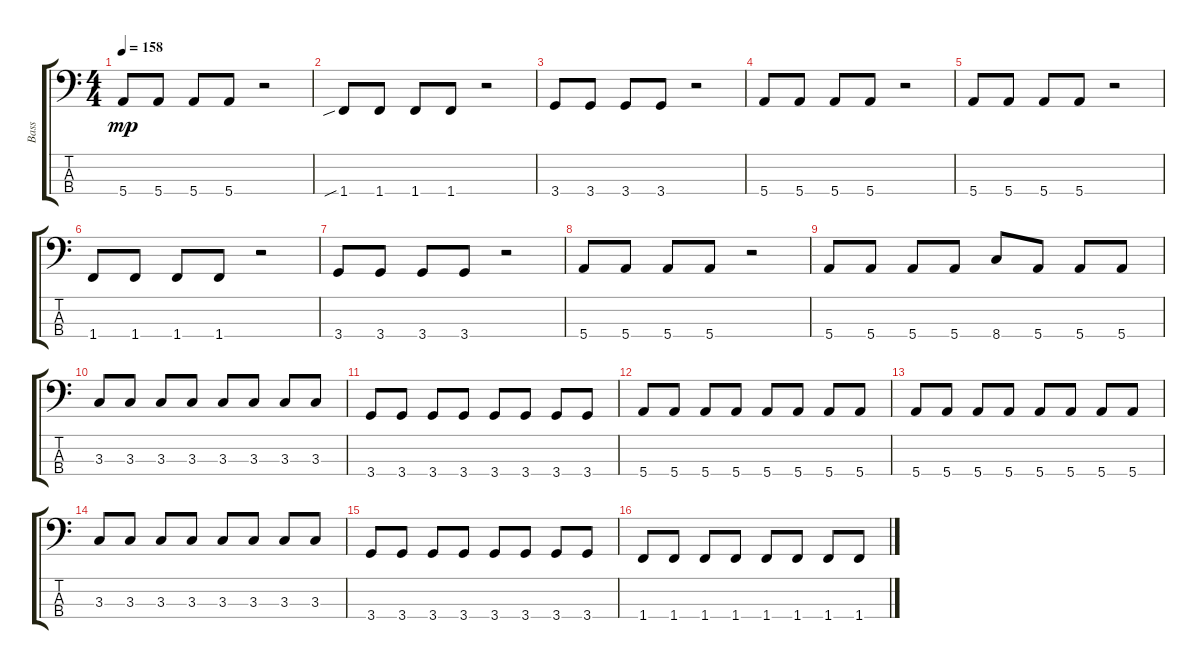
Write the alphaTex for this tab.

\track ("Bass" "Bass") {instrument electricbasspick}
\staff {score tabs}
\tuning (G2 D2 A1 E1) {hide}
\ts (4 4)
\tempo 158
\clef f4
\ks c
5.4.8{dy mp} 5.4.8 5.4.8 5.4.8 r.2 |
1.4{sib}.8 1.4.8 1.4.8 1.4.8 r.2 |
3.4.8 3.4.8 3.4.8 3.4.8 r.2 |
5.4.8 5.4.8 5.4.8 5.4.8 r.2 |
5.4.8 5.4.8 5.4.8 5.4.8 r.2 |
1.4.8 1.4.8 1.4.8 1.4.8 r.2 |
3.4.8 3.4.8 3.4.8 3.4.8 r.2 |
5.4.8 5.4.8 5.4.8 5.4.8 r.2 |
5.4.8 5.4.8 5.4.8 5.4.8 8.4.8 5.4.8 5.4.8 5.4.8 |
3.3.8 3.3.8 3.3.8 3.3.8 3.3.8 3.3.8 3.3.8 3.3.8 |
3.4.8 3.4.8 3.4.8 3.4.8 3.4.8 3.4.8 3.4.8 3.4.8 |
5.4.8 5.4.8 5.4.8 5.4.8 5.4.8 5.4.8 5.4.8 5.4.8 |
5.4.8 5.4.8 5.4.8 5.4.8 5.4.8 5.4.8 5.4.8 5.4.8 |
3.3.8 3.3.8 3.3.8 3.3.8 3.3.8 3.3.8 3.3.8 3.3.8 |
3.4.8 3.4.8 3.4.8 3.4.8 3.4.8 3.4.8 3.4.8 3.4.8 |
1.4.8 1.4.8 1.4.8 1.4.8 1.4.8 1.4.8 1.4.8 1.4.8
